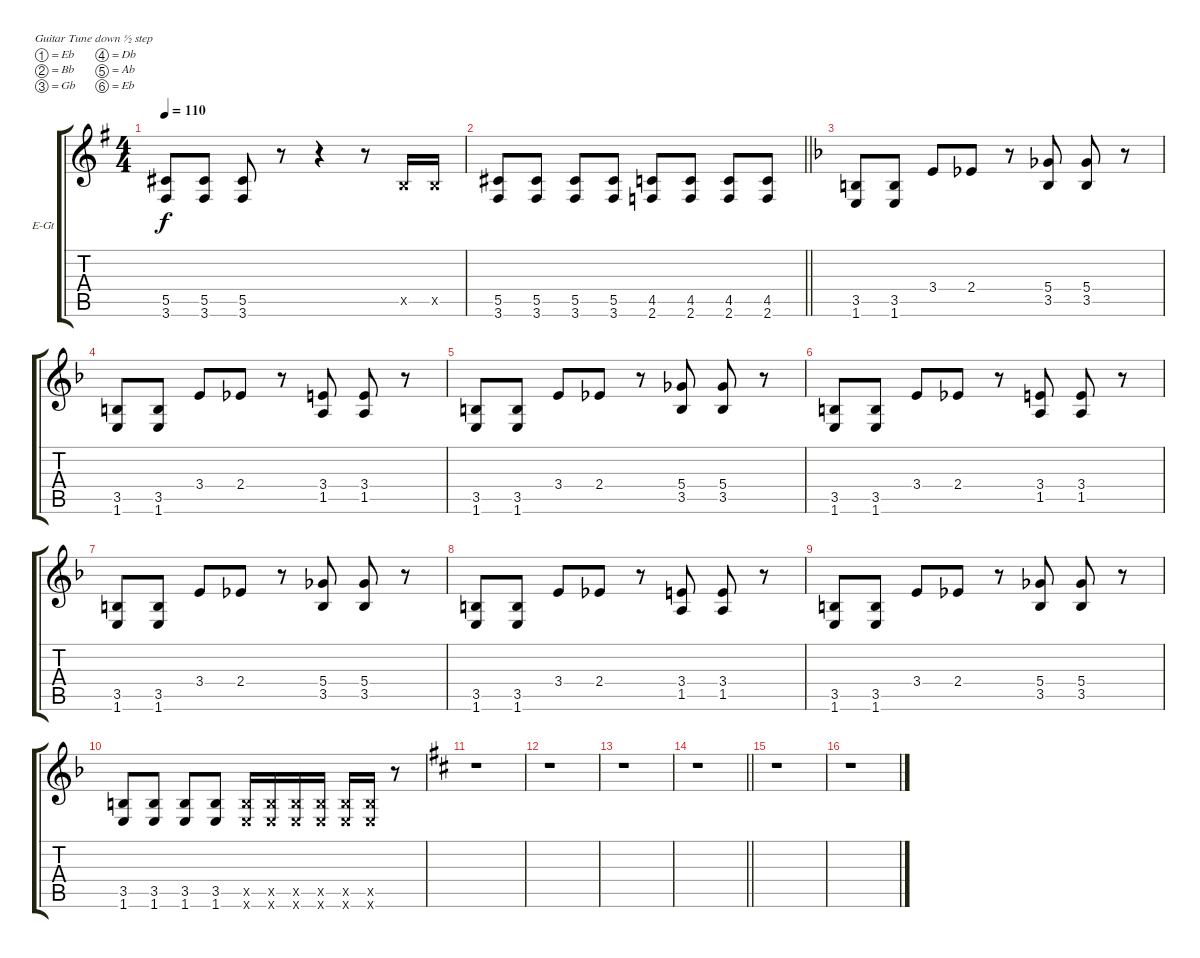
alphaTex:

\bracketExtendMode groupsimilarinstruments
\firstSystemTrackNameOrientation horizontal
\otherSystemsTrackNameOrientation horizontal
\track ("Untitled" "E-Gt") {instrument distortionguitar}
\staff {score tabs}
\tuning (Eb4 Bb3 Gb3 Db3 Ab2 Eb2)
\ts (4 4)
\tempo 110
\clef g2
\ks g
(5.5 3.6).8{dy f} (5.5 3.6).8 (5.5 3.6).8 r.8 r.4 r.8 3.5{x}.16 3.5{x}.16 |
\barLineRight lightlight
(5.5 3.6).8 (5.5 3.6).8 (5.5 3.6).8 (5.5 3.6).8 (4.5 2.6).8 (4.5 2.6).8 (4.5 2.6).8 (4.5 2.6).8 |
\section ("" " ")
\ks f
(3.5 1.6).8 (3.5 1.6).8 3.4.8 2.4.8 r.8 (5.4 3.5).8 (5.4 3.5).8 r.8 |
(3.5 1.6).8 (3.5 1.6).8 3.4.8 2.4.8 r.8 (3.4 1.5).8 (3.4 1.5).8 r.8 |
(3.5 1.6).8 (3.5 1.6).8 3.4.8 2.4.8 r.8 (5.4 3.5).8 (5.4 3.5).8 r.8 |
(3.5 1.6).8 (3.5 1.6).8 3.4.8 2.4.8 r.8 (3.4 1.5).8 (3.4 1.5).8 r.8 |
(3.5 1.6).8 (3.5 1.6).8 3.4.8 2.4.8 r.8 (5.4 3.5).8 (5.4 3.5).8 r.8 |
(3.5 1.6).8 (3.5 1.6).8 3.4.8 2.4.8 r.8 (3.4 1.5).8 (3.4 1.5).8 r.8 |
(3.5 1.6).8 (3.5 1.6).8 3.4.8 2.4.8 r.8 (5.4 3.5).8 (5.4 3.5).8 r.8 |
(3.5 1.6).8 (3.5 1.6).8 (3.5 1.6).8 (3.5 1.6).8 (3.5{x} 1.6{x}).16 (3.5{x} 1.6{x}).16 (3.5{x} 1.6{x}).16 (3.5{x} 1.6{x}).16 (3.5{x} 1.6{x}).16 (3.5{x} 1.6{x}).16 r.8 |
\ks d
r.1 |
r.1 |
r.1 |
\barLineRight lightlight
r.1 |
r.1 |
r.1
